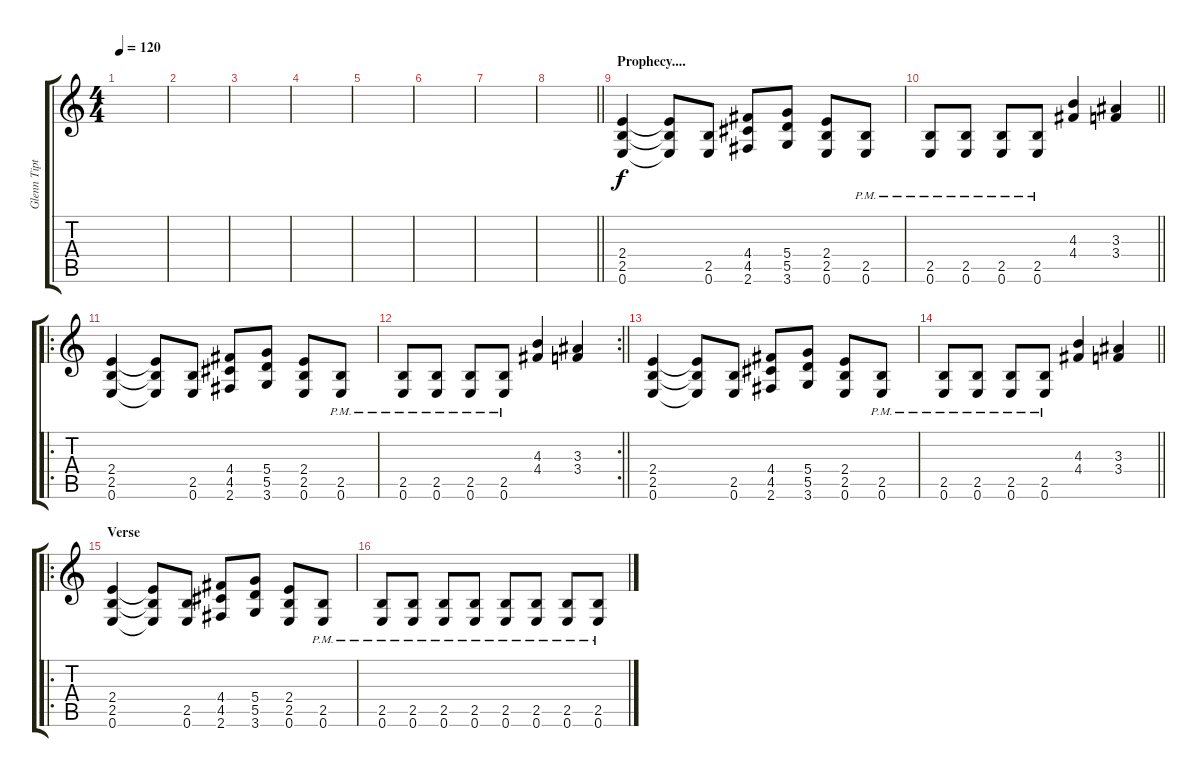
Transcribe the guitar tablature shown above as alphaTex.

\track ("Glenn Tipton" "Glenn Tipt") {instrument distortionguitar}
\staff {score tabs}
\tuning (E4 B3 G3 D3 A2 E2) {hide}
\ts (4 4)
\tempo 120
\clef g2
\ks c
|
|
|
|
|
|
|
\barLineRight lightlight
|
\section ("" "Prophecy....")
(2.4 2.5 0.6).4 (2.4{t} 2.5{t} 0.6{t}).8 (2.5 0.6).8 (4.4 4.5 2.6).8 (5.4 5.5 3.6).8 (2.4 2.5 0.6).8 (2.5{pm} 0.6{pm}).8 |
\barLineRight lightlight
(2.5{pm} 0.6{pm}).8 (2.5{pm} 0.6{pm}).8 (2.5{pm} 0.6{pm}).8 (2.5{pm} 0.6{pm}).8 (4.3 4.4).4 (3.3 3.4).4 |
\ro
(2.4 2.5 0.6).4 (2.4{t} 2.5{t} 0.6{t}).8 (2.5 0.6).8 (4.4 4.5 2.6).8 (5.4 5.5 3.6).8 (2.4 2.5 0.6).8 (2.5{pm} 0.6{pm}).8 |
\rc 2
\barLineRight lightlight
(2.5{pm} 0.6{pm}).8 (2.5{pm} 0.6{pm}).8 (2.5{pm} 0.6{pm}).8 (2.5{pm} 0.6{pm}).8 (4.3 4.4).4 (3.3 3.4).4 |
(2.4 2.5 0.6).4 (2.4{t} 2.5{t} 0.6{t}).8 (2.5 0.6).8 (4.4 4.5 2.6).8 (5.4 5.5 3.6).8 (2.4 2.5 0.6).8 (2.5{pm} 0.6{pm}).8 |
\barLineRight lightlight
(2.5{pm} 0.6{pm}).8 (2.5{pm} 0.6{pm}).8 (2.5{pm} 0.6{pm}).8 (2.5{pm} 0.6{pm}).8 (4.3 4.4).4 (3.3 3.4).4 |
\ro
\section ("" "Verse")
(2.4 2.5 0.6).4 (2.4{t} 2.5{t} 0.6{t}).8 (2.5 0.6).8 (4.4 4.5 2.6).8 (5.4 5.5 3.6).8 (2.4 2.5 0.6).8 (2.5{pm} 0.6{pm}).8 |
(2.5{pm} 0.6{pm}).8 (2.5{pm} 0.6{pm}).8 (2.5{pm} 0.6{pm}).8 (2.5{pm} 0.6{pm}).8 (2.5{pm} 0.6{pm}).8 (2.5{pm} 0.6{pm}).8 (2.5{pm} 0.6{pm}).8 (2.5{pm} 0.6{pm}).8
